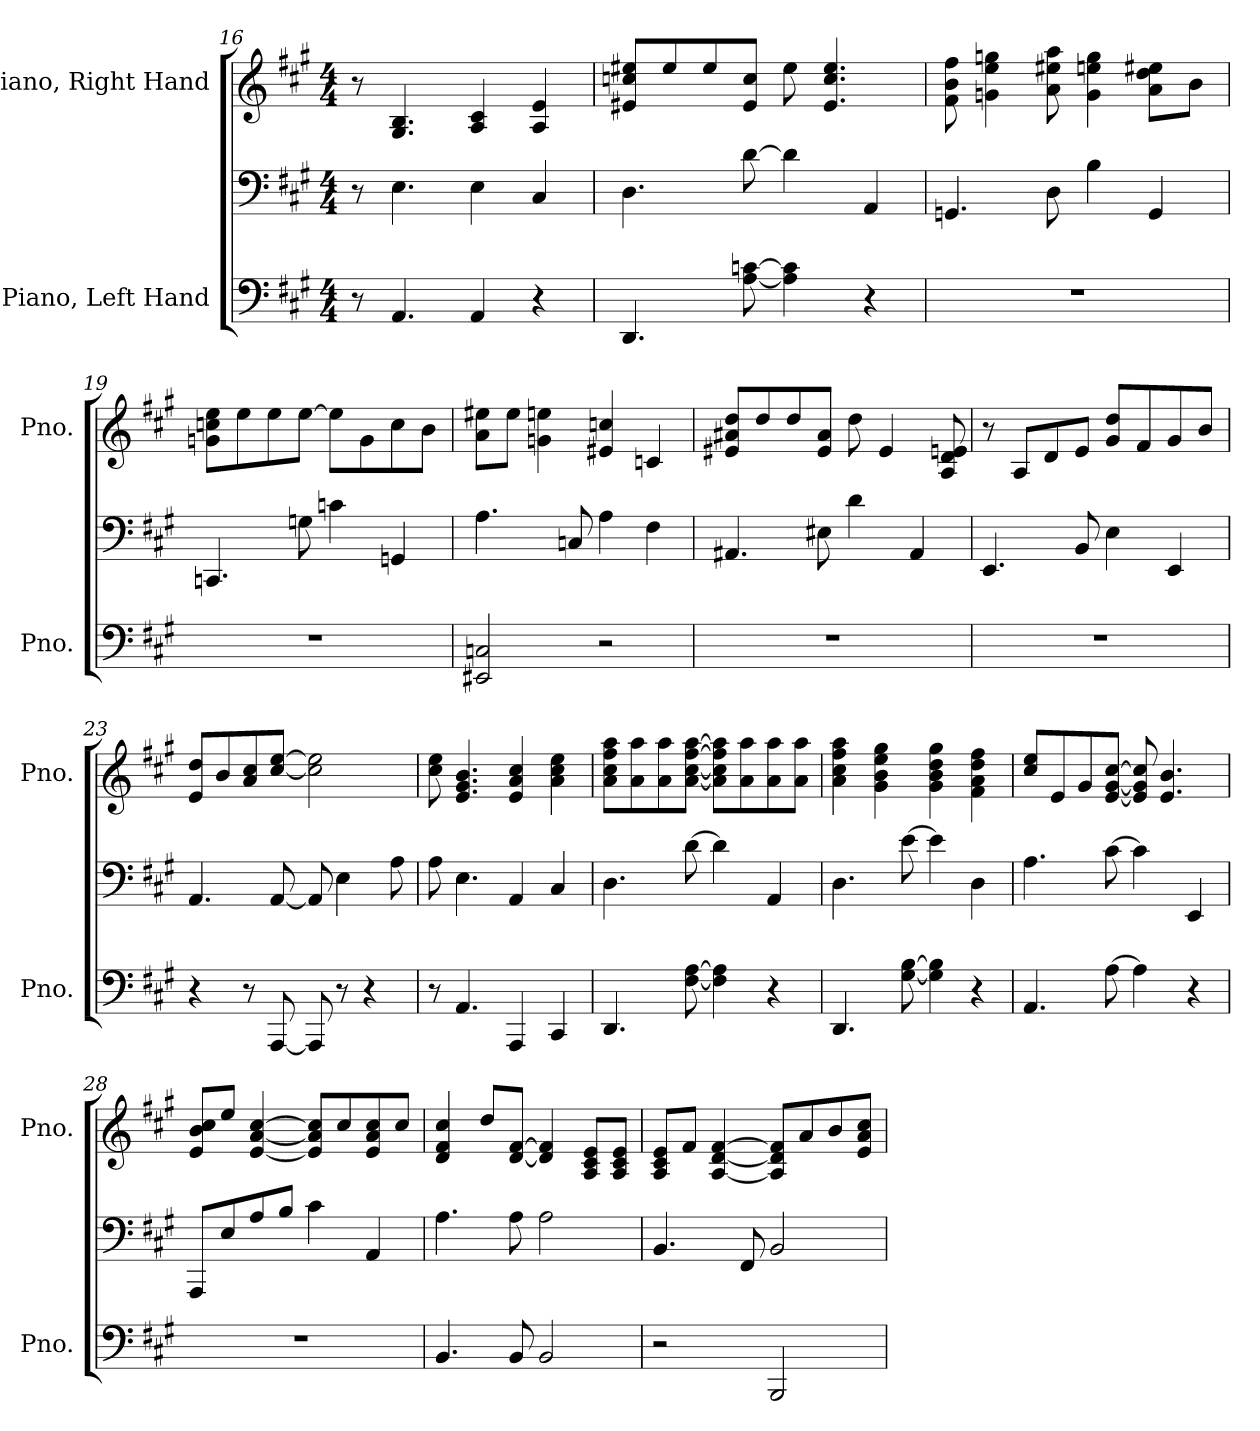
**kern	**kern	**kern
*part2	*part2	*part1
*staff3	*staff2	*staff1
*I"Piano, Left Hand	*	*I"Piano, Right Hand
*I'Pno.	*	*I'Pno.
*clefF4	*clefF4	*clefG2
*k[f#c#g#]	*k[f#c#g#]	*k[f#c#g#]
*M4/4	*M4/4	*M4/4
=16	=16	=16
8r	8r	8r
4.AA/	4.E\	4.G#/ 4.B/
4AA/	4E\	4A/ 4c#/
4r	4C#/	4A/ 4e/
!!LO:LB:g=z
=17	=17	=17
4.DD/	4.D\	8e#X/ 8ccn/ 8ee#X/L
.	.	8ee#/
.	.	8ee#/
[8A\ [8cn\	[8d\	8e#/ 8cc/J
4A\] 4c\]	4d\]	8ee#\
.	.	4.e#/ 4.cc/ 4.ee#/
4r	4AA/	.
=18	=18	=18
1r	4.GGn/	8f#\ 8b\ 8ff#\
.	.	4gn\ 4ee\ 4ggn\
.	8D\	8a\ 8ee#X\ 8aa\
.	4B\	4g\ 4een\ 4gg\
.	4GG/	8a\ 8dd\ 8ee#X\L
.	.	8b\J
=19	=19	=19
1r	4.CCn/	8gn\ 8ccn\ 8ee\L
.	.	8ee\
.	.	8ee\
.	8Gn\	[8ee\J
.	4cn\	8ee\L]
.	.	8g\
.	4GGn/	8cc\
.	.	8b\J
=20	=20	=20
2EE#X/ 2Cn/	4.A\	8a\ 8ee#X\L
.	.	8ee#\J
.	.	4gn\ 4een\
.	8Cn/	.
2r	4A\	4e#X/ 4ccn/
.	4F#\	4cn/
!!LO:LB:g=z
=21	=21	=21
1r	4.AA#X/	8e#X/ 8a#X/ 8dd/L
.	.	8dd/
.	.	8dd/
.	8E#X\	8e#/ 8a#/J
.	4d\	8dd\
.	.	4e#/
.	4AA#/	.
.	.	8A/ 8d/ 8en/
=22	=22	=22
1r	4.EE/	8r
.	.	8A/L
.	.	8d/
.	8BB/	8e/J
.	4E\	8g#/ 8dd/L
.	.	8f#/
.	4EE/	8g#/
.	.	8b/J
=23	=23	=23
4r	4.AA/	8e/ 8dd/L
.	.	8b/
8r	.	8a/ 8cc#/
[8AAA/	[8AA/	[8cc#/ [8ee/J
8AAA/]	8AA/]	2cc#\] 2ee\]
8r	4E\	.
4r	.	.
.	8A\	.
=24	=24	=24
8r	8A\	8cc#\ 8ee\
4.AA/	4.E\	4.e/ 4.g#/ 4.b/
4AAA/	4AA/	4e/ 4a/ 4cc#/
4CC#/	4C#/	4a\ 4cc#\ 4ee\
!!LO:LB:g=z
=25	=25	=25
4.DD/	4.D\	8a\ 8cc#\ 8ff#\ 8aa\L
.	.	8a\ 8aa\
.	.	8a\ 8aa\
[8F#\ [8A\	[8d\	[8a\ [8cc#\ [8ff#\ [8aa\J
4F#\] 4A\]	4d\]	8a\] 8cc#\] 8ff#\] 8aa\]L
.	.	8a\ 8aa\
4r	4AA/	8a\ 8aa\
.	.	8a\ 8aa\J
=26	=26	=26
4.DD/	4.D\	4a\ 4cc#\ 4ff#\ 4aa\
.	.	4g#\ 4b\ 4ee\ 4gg#\
[8G#\ [8B\	[8e\	.
4G#\] 4B\]	4e\]	4g#\ 4b\ 4dd\ 4gg#\
4r	4D\	4f#\ 4a\ 4dd\ 4ff#\
=27	=27	=27
4.AA/	4.A\	8cc#/ 8ee/L
.	.	8e/
.	.	8g#/
[8A\	[8c#\	[8e/ [8g#/ [8cc#/J
4A\]	4c#\]	8e/] 8g#/] 8cc#/]
.	.	4.e/ 4.b/
4r	4EE/	.
=28	=28	=28
1r	8AAA/L	8e/ 8b/ 8cc#/L
.	8E/	8ee/J
.	8A/	[4e/ [4a/ [4cc#/
.	8B/J	.
.	4c#\	8e/] 8a/] 8cc#/]L
.	.	8cc#/
.	4AA/	8e/ 8a/ 8cc#/
.	.	8cc#/J
!!LO:PB:g=z
=29	=29	=29
4.BB/	4.A\	4d/ 4f#/ 4cc#/
.	.	8dd/L
8BB/	8A\	[8d/ [8f#/J
2BB/	2A\	4d/] 4f#/]
.	.	8A/ 8c#/ 8e/L
.	.	8A/ 8c#/ 8e/J
=30	=30	=30
2r	4.BB/	8A/ 8c#/ 8e/L
.	.	8f#/J
.	.	[4A/ [4d/ [4f#/
.	8FF#/	.
2BBB/	2BB/	8A/] 8d/] 8f#/]L
.	.	8a/
.	.	8b/
.	.	8e/ 8a/ 8cc#/J
=	=	=
*-	*-	*-
